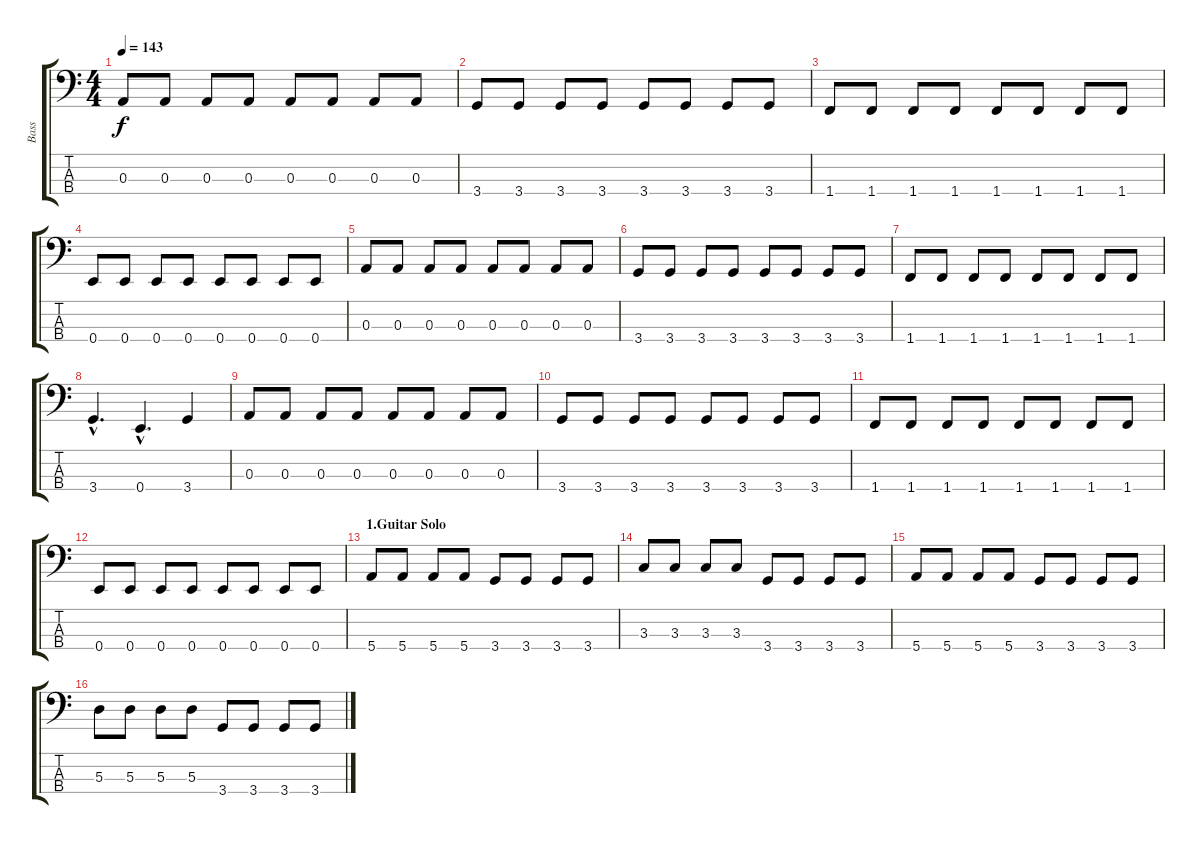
\track ("Bass" "Bass") {instrument electricbassfinger}
\staff {score tabs}
\tuning (G2 D2 A1 E1) {hide}
\ts (4 4)
\tempo 143
\clef f4
\ks c
0.3.8{dy f} 0.3.8 0.3.8 0.3.8 0.3.8 0.3.8 0.3.8 0.3.8 |
3.4.8 3.4.8 3.4.8 3.4.8 3.4.8 3.4.8 3.4.8 3.4.8 |
1.4.8 1.4.8 1.4.8 1.4.8 1.4.8 1.4.8 1.4.8 1.4.8 |
0.4.8 0.4.8 0.4.8 0.4.8 0.4.8 0.4.8 0.4.8 0.4.8 |
0.3.8 0.3.8 0.3.8 0.3.8 0.3.8 0.3.8 0.3.8 0.3.8 |
3.4.8 3.4.8 3.4.8 3.4.8 3.4.8 3.4.8 3.4.8 3.4.8 |
1.4.8 1.4.8 1.4.8 1.4.8 1.4.8 1.4.8 1.4.8 1.4.8 |
3.4{hac}.4{d} 0.4{hac}.4{d} 3.4.4 |
0.3.8 0.3.8 0.3.8 0.3.8 0.3.8 0.3.8 0.3.8 0.3.8 |
3.4.8 3.4.8 3.4.8 3.4.8 3.4.8 3.4.8 3.4.8 3.4.8 |
1.4.8 1.4.8 1.4.8 1.4.8 1.4.8 1.4.8 1.4.8 1.4.8 |
0.4.8 0.4.8 0.4.8 0.4.8 0.4.8 0.4.8 0.4.8 0.4.8 |
\section ("" "1.Guitar Solo")
5.4.8 5.4.8 5.4.8 5.4.8 3.4.8 3.4.8 3.4.8 3.4.8 |
3.3.8 3.3.8 3.3.8 3.3.8 3.4.8 3.4.8 3.4.8 3.4.8 |
5.4.8 5.4.8 5.4.8 5.4.8 3.4.8 3.4.8 3.4.8 3.4.8 |
5.3.8 5.3.8 5.3.8 5.3.8 3.4.8 3.4.8 3.4.8 3.4.8
